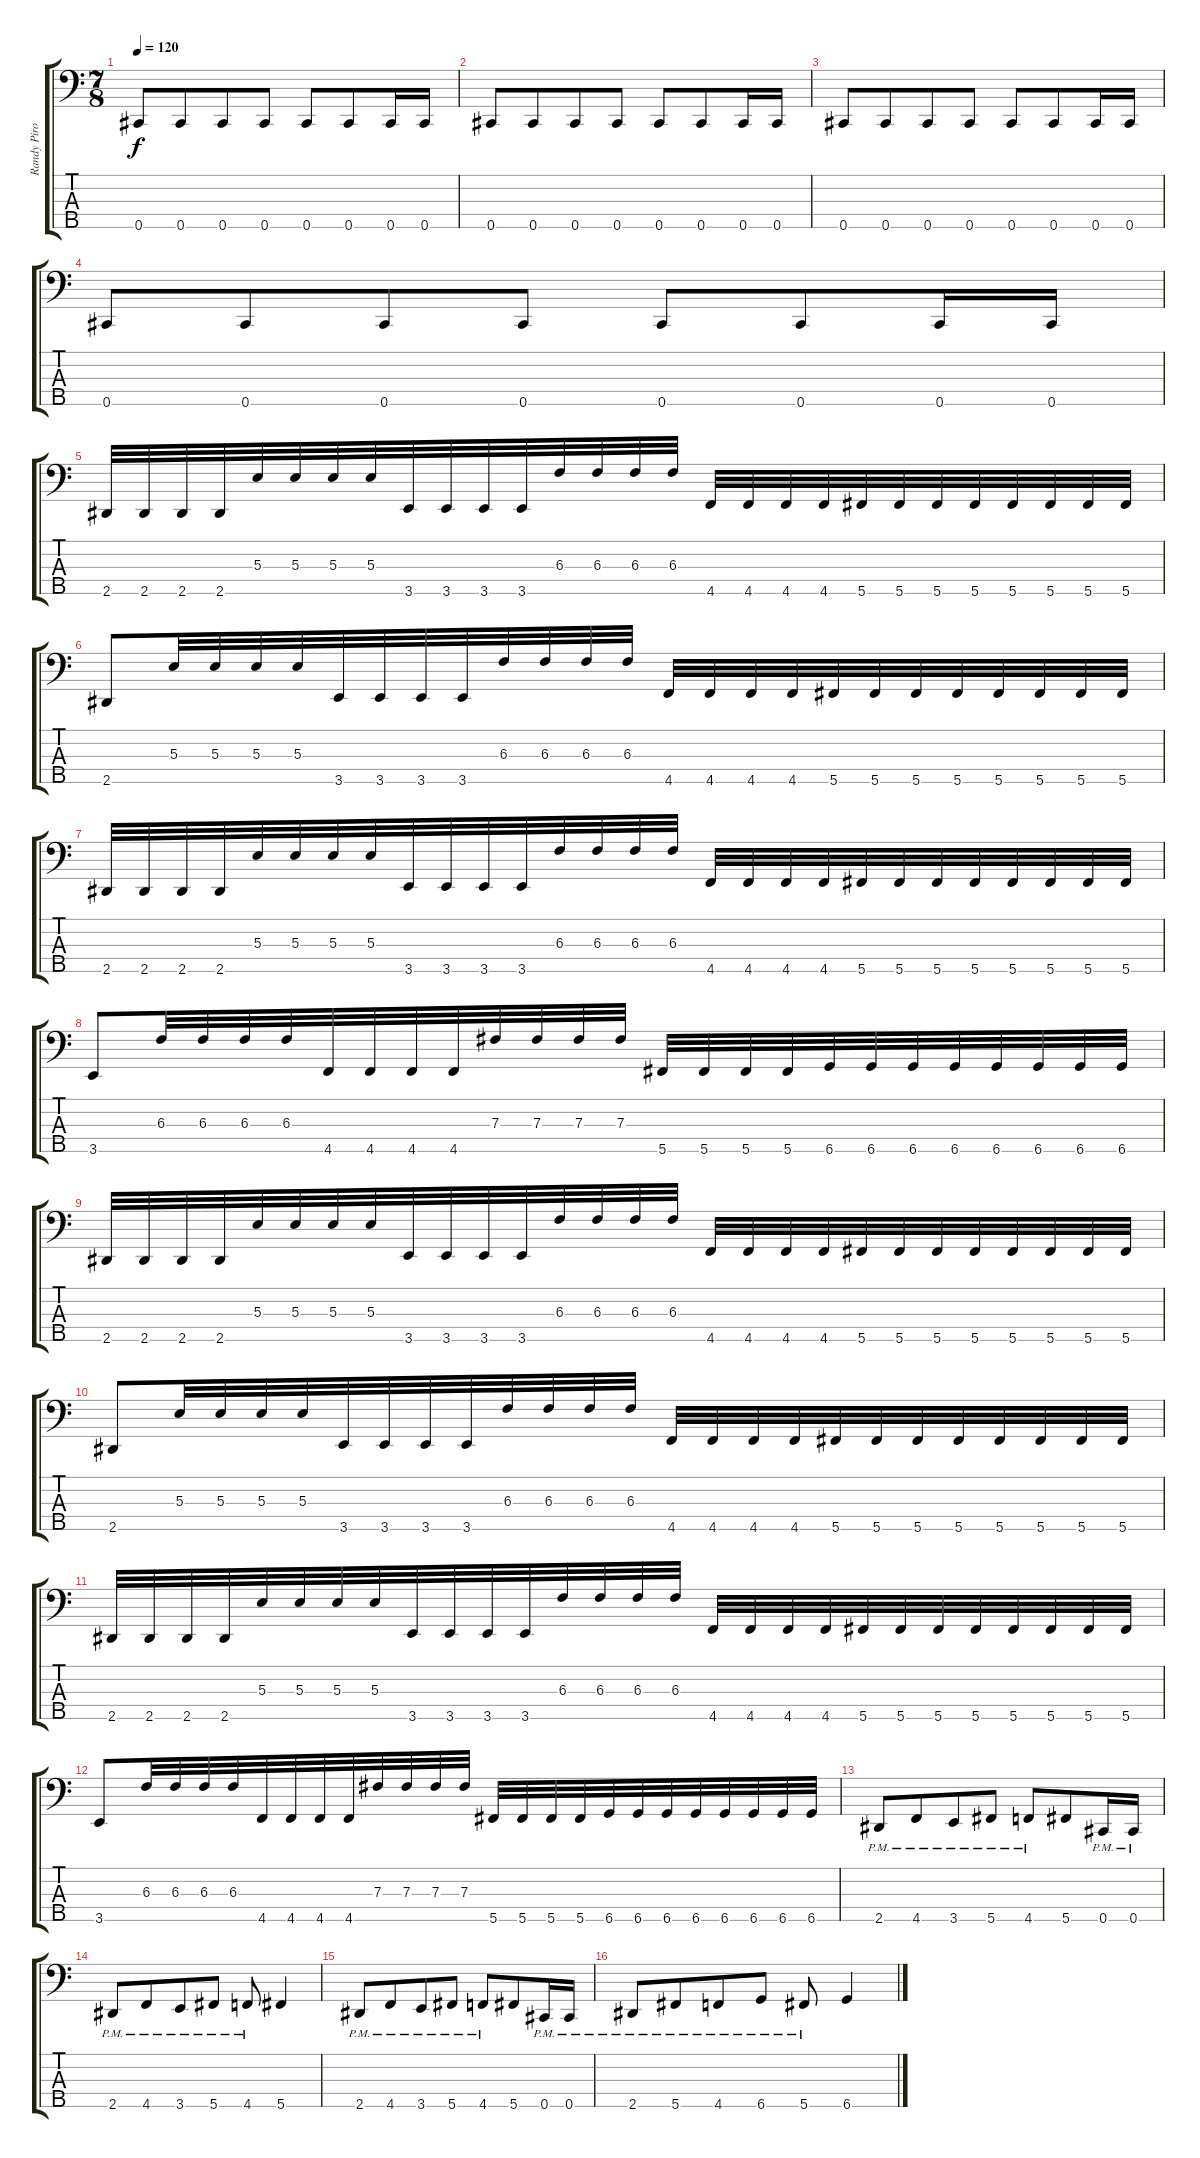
\track ("Randy Piro" "Randy Piro") {instrument electricbasspick}
\staff {score tabs}
\tuning (A2 E2 B1 Gb1 Db1) {hide}
\ts (7 8)
\tempo 120
\clef f4
\ks c
0.5.8{dy f} 0.5.8 0.5.8 0.5.8 0.5.8 0.5.8 0.5.16 0.5.16 |
0.5.8 0.5.8 0.5.8 0.5.8 0.5.8 0.5.8 0.5.16 0.5.16 |
0.5.8 0.5.8 0.5.8 0.5.8 0.5.8 0.5.8 0.5.16 0.5.16 |
0.5.8 0.5.8 0.5.8 0.5.8 0.5.8 0.5.8 0.5.16 0.5.16 |
2.5.32 2.5.32 2.5.32 2.5.32 5.3.32 5.3.32 5.3.32 5.3.32 3.5.32 3.5.32 3.5.32 3.5.32 6.3.32 6.3.32 6.3.32 6.3.32 4.5.32 4.5.32 4.5.32 4.5.32 5.5.32 5.5.32 5.5.32 5.5.32 5.5.32 5.5.32 5.5.32 5.5.32 |
2.5.8 5.3.32 5.3.32 5.3.32 5.3.32 3.5.32 3.5.32 3.5.32 3.5.32 6.3.32 6.3.32 6.3.32 6.3.32 4.5.32 4.5.32 4.5.32 4.5.32 5.5.32 5.5.32 5.5.32 5.5.32 5.5.32 5.5.32 5.5.32 5.5.32 |
2.5.32 2.5.32 2.5.32 2.5.32 5.3.32 5.3.32 5.3.32 5.3.32 3.5.32 3.5.32 3.5.32 3.5.32 6.3.32 6.3.32 6.3.32 6.3.32 4.5.32 4.5.32 4.5.32 4.5.32 5.5.32 5.5.32 5.5.32 5.5.32 5.5.32 5.5.32 5.5.32 5.5.32 |
3.5.8 6.3.32 6.3.32 6.3.32 6.3.32 4.5.32 4.5.32 4.5.32 4.5.32 7.3.32 7.3.32 7.3.32 7.3.32 5.5.32 5.5.32 5.5.32 5.5.32 6.5.32 6.5.32 6.5.32 6.5.32 6.5.32 6.5.32 6.5.32 6.5.32 |
2.5.32 2.5.32 2.5.32 2.5.32 5.3.32 5.3.32 5.3.32 5.3.32 3.5.32 3.5.32 3.5.32 3.5.32 6.3.32 6.3.32 6.3.32 6.3.32 4.5.32 4.5.32 4.5.32 4.5.32 5.5.32 5.5.32 5.5.32 5.5.32 5.5.32 5.5.32 5.5.32 5.5.32 |
2.5.8 5.3.32 5.3.32 5.3.32 5.3.32 3.5.32 3.5.32 3.5.32 3.5.32 6.3.32 6.3.32 6.3.32 6.3.32 4.5.32 4.5.32 4.5.32 4.5.32 5.5.32 5.5.32 5.5.32 5.5.32 5.5.32 5.5.32 5.5.32 5.5.32 |
2.5.32 2.5.32 2.5.32 2.5.32 5.3.32 5.3.32 5.3.32 5.3.32 3.5.32 3.5.32 3.5.32 3.5.32 6.3.32 6.3.32 6.3.32 6.3.32 4.5.32 4.5.32 4.5.32 4.5.32 5.5.32 5.5.32 5.5.32 5.5.32 5.5.32 5.5.32 5.5.32 5.5.32 |
3.5.8 6.3.32 6.3.32 6.3.32 6.3.32 4.5.32 4.5.32 4.5.32 4.5.32 7.3.32 7.3.32 7.3.32 7.3.32 5.5.32 5.5.32 5.5.32 5.5.32 6.5.32 6.5.32 6.5.32 6.5.32 6.5.32 6.5.32 6.5.32 6.5.32 |
2.5{pm}.8 4.5{pm}.8 3.5{pm}.8 5.5{pm}.8 4.5{pm}.8 5.5.8 0.5{pm}.16 0.5{pm}.16 |
2.5{pm}.8 4.5{pm}.8 3.5{pm}.8 5.5{pm}.8 4.5{pm}.8 5.5.4 |
2.5{pm}.8 4.5{pm}.8 3.5{pm}.8 5.5{pm}.8 4.5{pm}.8 5.5.8 0.5{pm}.16 0.5{pm}.16 |
2.5{pm}.8 5.5{pm}.8 4.5{pm}.8 6.5{pm}.8 5.5{pm}.8 6.5.4
